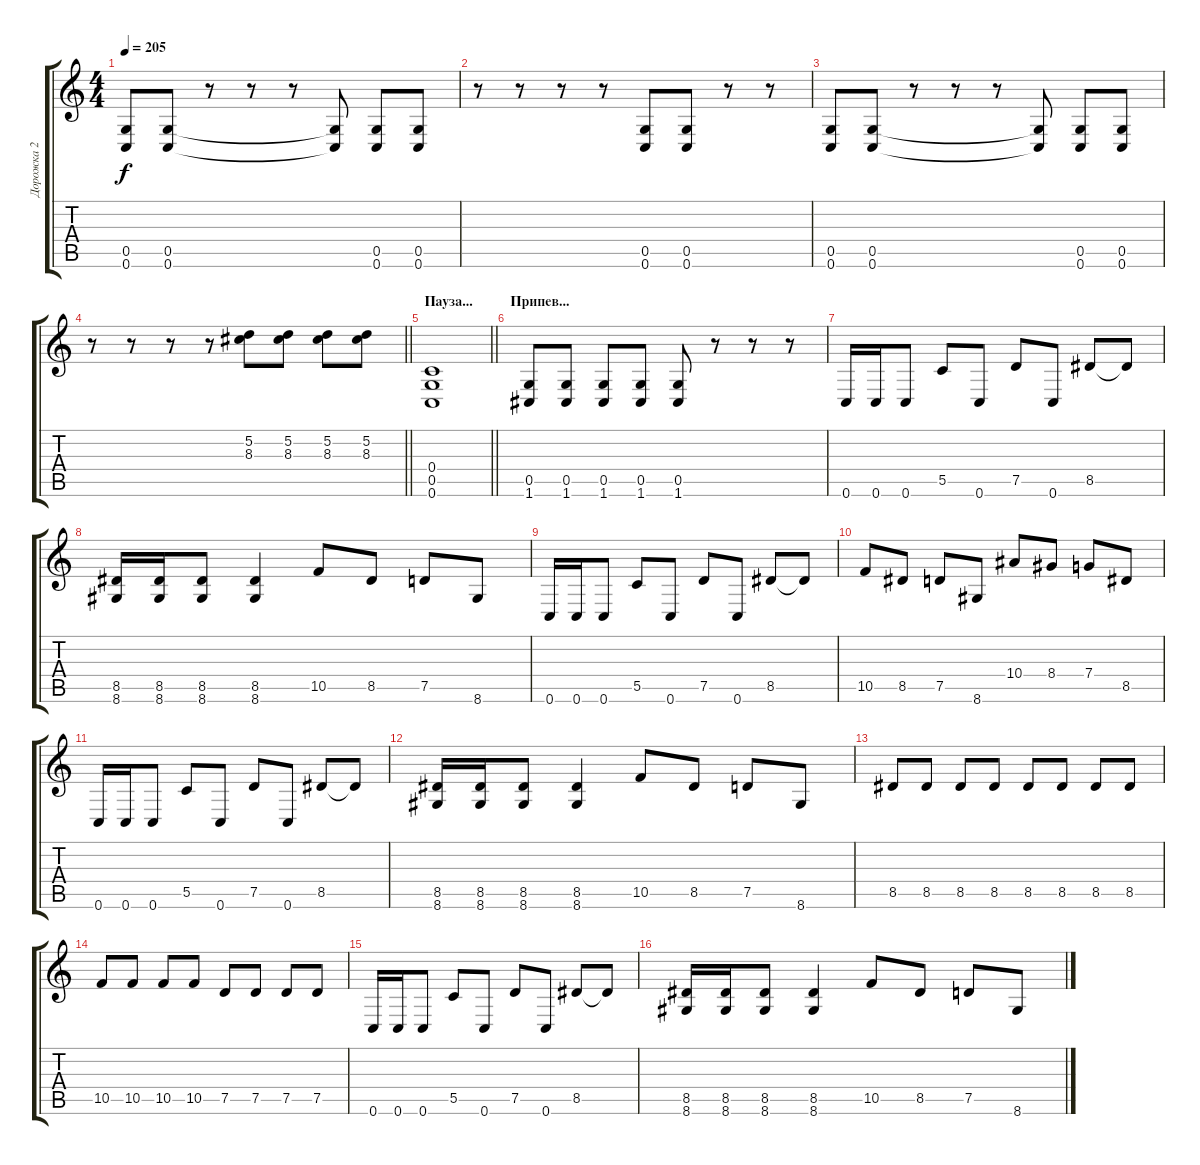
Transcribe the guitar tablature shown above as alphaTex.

\track ("Дорожка 2" "Дорожка 2") {instrument distortionguitar}
\staff {score tabs}
\tuning (D4 A3 F3 C3 G2 C2) {hide}
\ts (4 4)
\tempo 205
\clef g2
\ks c
(0.5 0.6).8{dy f} (0.5 0.6).8 r.8 r.8 r.8 (0.5{t} 0.6{t}).8 (0.5 0.6).8 (0.5 0.6).8 |
r.8 r.8 r.8 r.8 (0.5 0.6).8 (0.5 0.6).8 r.8 r.8 |
(0.5 0.6).8 (0.5 0.6).8 r.8 r.8 r.8 (0.5{t} 0.6{t}).8 (0.5 0.6).8 (0.5 0.6).8 |
\barLineRight lightlight
r.8 r.8 r.8 r.8 (5.2 8.3).8 (5.2 8.3).8 (5.2 8.3).8 (5.2 8.3).8 |
\section ("" "Пауза...")
\barLineRight lightlight
(0.4 0.5 0.6).1 |
\section ("" "Припев...")
(0.5 1.6).8 (0.5 1.6).8 (0.5 1.6).8 (0.5 1.6).8 (0.5 1.6).8 r.8 r.8 r.8 |
0.6.16 0.6.16 0.6.8 5.5.8 0.6.8 7.5.8 0.6.8 8.5.8 8.5{t}.8 |
(8.5 8.6).16 (8.5 8.6).16 (8.5 8.6).8 (8.5 8.6).4 10.5.8 8.5.8 7.5.8 8.6.8 |
0.6.16 0.6.16 0.6.8 5.5.8 0.6.8 7.5.8 0.6.8 8.5.8 8.5{t}.8 |
10.5.8 8.5.8 7.5.8 8.6.8 10.4.8 8.4.8 7.4.8 8.5.8 |
0.6.16 0.6.16 0.6.8 5.5.8 0.6.8 7.5.8 0.6.8 8.5.8 8.5{t}.8 |
(8.5 8.6).16 (8.5 8.6).16 (8.5 8.6).8 (8.5 8.6).4 10.5.8 8.5.8 7.5.8 8.6.8 |
8.5.8 8.5.8 8.5.8 8.5.8 8.5.8 8.5.8 8.5.8 8.5.8 |
10.5.8 10.5.8 10.5.8 10.5.8 7.5.8 7.5.8 7.5.8 7.5.8 |
0.6.16 0.6.16 0.6.8 5.5.8 0.6.8 7.5.8 0.6.8 8.5.8 8.5{t}.8 |
(8.5 8.6).16 (8.5 8.6).16 (8.5 8.6).8 (8.5 8.6).4 10.5.8 8.5.8 7.5.8 8.6.8
